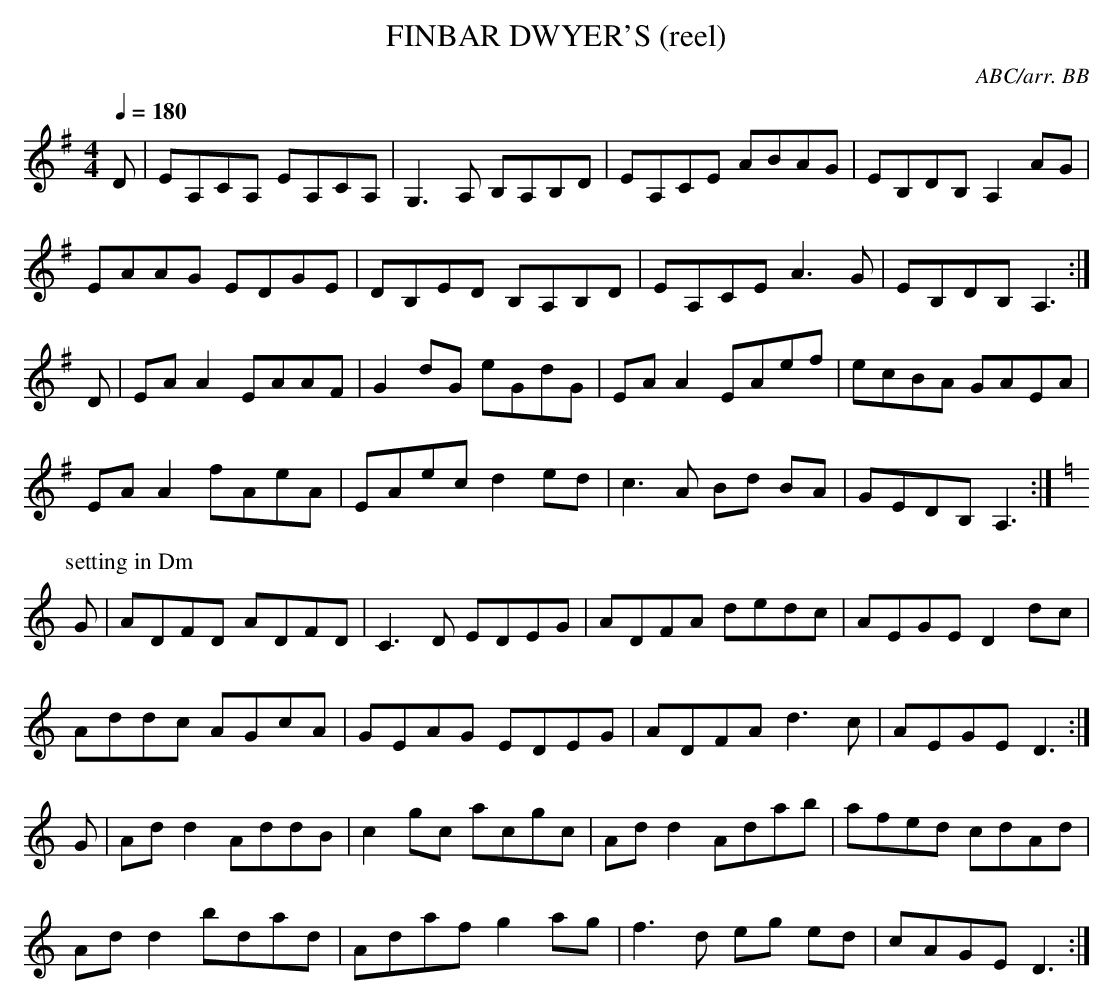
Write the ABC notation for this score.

X:1
T:FINBAR DWYER'S (reel)
C:ABC/arr. BB
Q:1/4=180
M:4/4
L:1/8
K:Ador
D|EA,CA, EA,CA,|G,3A, B,A,B,D|EA,CE ABAG|EB,DB, A,2AG|
EAAG EDGE|DB,ED B,A,B,D|EA,CE A3 G|EB,DB, A,3 :|
D|EA A2 EAAF|G2 dG eGdG|EA A2 EAef|ecBA GAEA|
EA A2 fAeA|EAec d2 ed|c3 A Bd BA|GEDB, A,3 :|
P:setting in Dm
K:Ddor
G|ADFD ADFD|C3 D EDEG|ADFA dedc|AEGE D2 dc|
Addc AGcA|GEAG EDEG|ADFA d3 c|AEGE D3 :|
G|Ad d2 AddB|c2 gc acgc|Ad d2 Adab|afed cdAd|
Ad d2 bdad|Adaf g2 ag|f3 d eg ed|cAGE D3 :|
